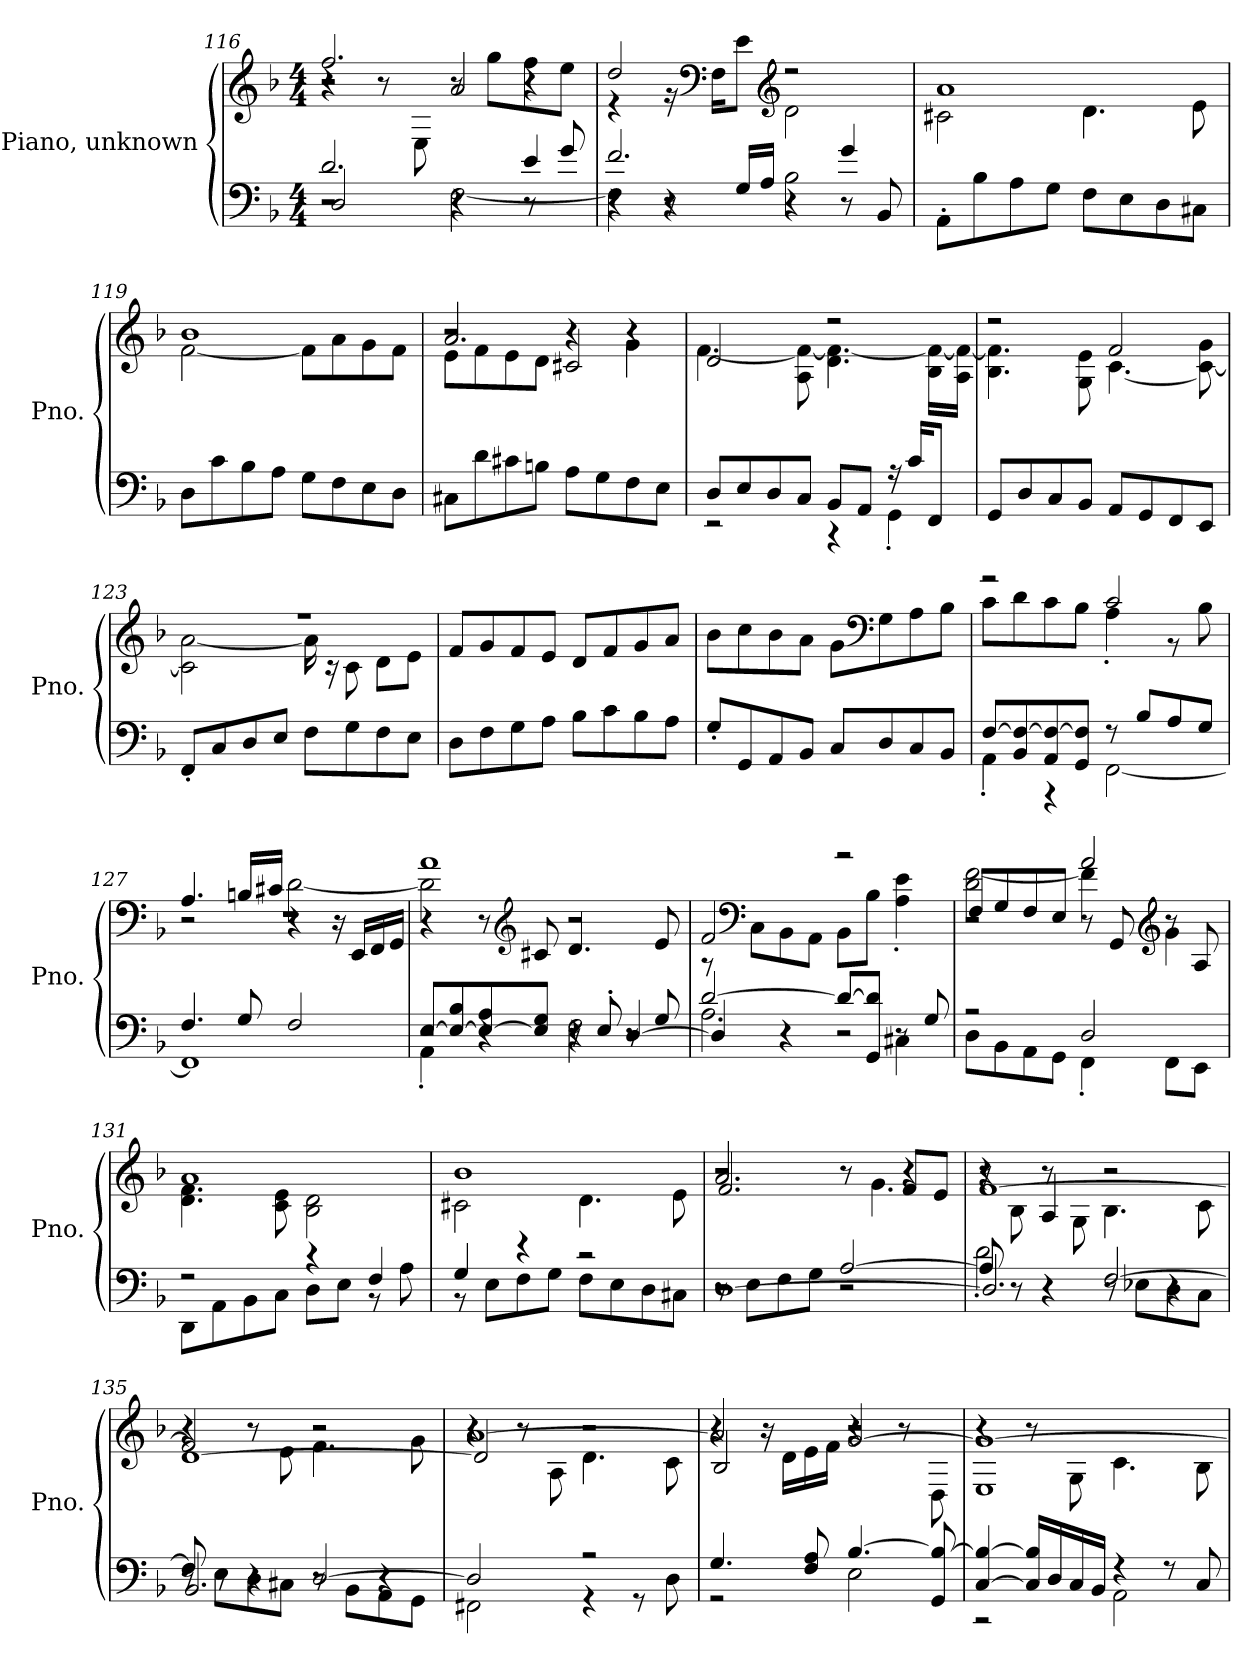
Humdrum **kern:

**kern	**kern
*part1	*part1
*staff2	*staff1
*I"Piano, unknown	*
*I'Pno.	*
*clefF4	*clefG2
*k[b-]	*k[b-]
*M4/4	*M4/4
=116	=116
*^	*^
*	*^	*	*^
2.d/	2r	2D/	2.ff/	4r	2r
.	.	.	.	8r	.
.	.	.	.	8E\	.
.	[2F\	4r	.	8r	2a/
.	.	.	.	8gg\L	.
4e/	.	8r	4r	8ff\	.
.	.	8g/	.	8ee\J	.
*	*	*	*	*v	*v
!!LO:LB:g=z
=117	=117	=117	=117	=117
2.f/	4F\]	4r	2dd/	4r
.	4r	8r	.	16r
*	*	*	*clefF4	*
.	.	.	.	16F\KL
.	.	16G/LL	.	8e\J
.	.	16A/JJ	.	.
*	*	*	*clefG2	*
.	2B-\	4r	2r	2d\
4g/	.	8r	.	.
.	.	8BB-/	.	.
*v	*v	*v	*	*
=118	=118	=118
8AA'\L	1a	2c#X\
8B-\	.	.
8A\	.	.
8G\J	.	.
8F\L	.	4.d\
8E\	.	.
8D\	.	.
8C#X\J	.	8e\
=119	=119	=119
8D\L	1b-	[2f\
8c\	.	.
8B-\	.	.
8A\J	.	.
8G\L	.	8f\L]
8F\	.	8a\
8E\	.	8g\
8D\J	.	8f\J
=120	=120	=120
*	*	*^
8C#X\L	2.a/	8e\L	2r
8d\	.	8f\	.
8c#X\	.	8e\	.
8Bn\J	.	8d\J	.
8A\L	.	4r	2c#X/
8G\	.	.	.
8F\	4r	4g\	.
8E\J	.	.	.
*	*	*v	*v
!!LO:PB:g=z
=121	=121	=121
*^	*	*
8D/L	2r	2d/	[4.f\
8E/	.	.	.
8D/	.	.	.
8C/J	.	.	8A\ 8f\_
8BB-/L	4r	2r	4.d\ 4.f\_
8AA/J	.	.	.
16r	4GG'\	.	.
16c/KL	.	.	.
8FF/J	.	.	16B-\ 16f\_LL
.	.	.	16A\ 16f\_JJ
*v	*v	*	*
=122	=122	=122
8GG/L	2r	4.B-\ 4.f\]
8D/	.	.
8C/	.	.
8BB-/J	.	8G\ 8e\
8AA/L	2f/	[4.c\
8GG/	.	.
8FF/	.	.
8EE/J	.	8c\_ 8g\
=123	=123	=123
8FF'/L	1r	2c\] [2a\
8C/	.	.
8D/	.	.
8E/J	.	.
8F\L	.	16a\]
.	.	16r
8G\	.	8c\
8F\	.	8d\L
8E\J	.	8e\J
*	*v	*v
=124	=124
8D\L	8f/L
8F\	8g/
8G\	8f/
8A\J	8e/J
8B-\L	8d/L
8c\	8f/
8B-\	8g/
8A\J	8a/J
!!LO:LB:g=z
=125	=125
8G'/L	8b-\L
8GG/	8cc\
8AA/	8b-\
8BB-/J	8a\J
8C/L	8g\L
*	*clefF4
8D/	8G\
8C/	8A\
8BB-/J	8B-\J
=126	=126
*^	*^
[8F/L	4AA'\	2r	8c\L
8BB-/ 8F/_	.	.	8d\
8AA/ 8F/_	4r	.	8c\
8GG/ 8F/]J	.	.	8B-\J
8r	[2FF\	2c/	4A'\
8B-/L	.	.	.
8A/	.	.	8r
8G/J	.	.	8B-\
=127	=127	=127	=127
*	*	*	*^
4.F/	1FF]	1r	2r	4.A/
8G/	.	.	.	16Bn/LL
.	.	.	.	16c#X/JJ
2F/	.	.	[2d\	4r
.	.	.	.	16r
.	.	.	.	16EE/LL
.	.	.	.	16FF/
.	.	.	.	16GG/JJ
!!LO:LB:g=z	!!	!!
=128	=128	=128	=128	=128
*	*^	*	*	*
[8E/L	4AA'\	2r	1a	2d\]	4r
8E/_ 8B-/	.	.	.	.	.
8E/_ 8A/	4r	.	.	.	8r
*	*	*	*clefG2	*	*
8E/] 8G/J	.	.	.	.	8c#X/
8r	2F\	4r	.	2r	4.d/
8E'/	.	.	.	.	.
8r	.	[4D/	.	.	.
8G/	.	.	.	.	8e/
*	*	*	*	*v	*v
=129	=129	=129	=129	=129
[2d/	2.A\	4D/]	2f/	8r
*	*	*	*clefF4	*
.	.	.	.	8C\L
.	.	4r	.	8BB-\
.	.	.	.	8AA\J
8d/L_	.	2r	2r	8BB-\L
8GG/ 8d/]J	.	.	.	8B-\J
8r	4C#X\	.	.	4A\' 4e\'
8G/	.	.	.	.
*	*v	*v	*	*
=130	=130	=130	=130
*	*	*	*^
2r	8D\L	2r	2d\ [2f\	8F/L
.	8BB-\	.	.	8G/
.	8AA\	.	.	8F/
.	8GG\J	.	.	8E/J
2D/	4FF'\	2a/	4f\]	8r
.	.	.	.	8GG/
*	*	*clefG2	*	*
.	8FF\L	.	4g\	8r
.	8EE\J	.	.	8A/
*	*	*	*v	*v
!!LO:LB:g=z
=131	=131	=131	=131
2r	8DD\L	1a	4.d\ 4.f\
.	8AA\	.	.
.	8BB-\	.	.
.	8C\J	.	8c\ 8e\
4r	8D\L	.	2B-\ 2d\
.	8E\J	.	.
4F/	8r	.	.
.	8A\	.	.
=132	=132	=132	=132
4G/	8r	1b-	2c#X\
.	8E\L	.	.
4r	8F\	.	.
.	8G\J	.	.
2r	8F\L	.	4.d\
.	8E\	.	.
.	8D\	.	.
.	8C#X\J	.	8e\
=133	=133	=133	=133
*	*^	*	*^
2r	8r	[1D	2.a/	2r	2.f/
.	8E\L	.	.	.	.
.	8F\	.	.	.	.
.	8G\J	.	.	.	.
[2A/	2r	.	.	8r	.
.	.	.	.	4.g\	.
.	.	.	4r	.	8f/L
.	.	.	.	.	8e/J
=134	=134	=134	=134	=134	=134
8A/]	2d'\	2.D/]	[1f	8r	4r
8r	.	.	.	8B-\	.
4r	.	.	.	8r	4A/
.	.	.	.	8G\	.
[2F/	8r	.	.	4.B-\	2r
.	8E-X\L	.	.	.	.
.	8D\	4r	.	.	.
.	8C\J	.	.	8c\	.
!!LO:LB:g=z	!!	!!
=135	=135	=135	=135	=135	=135
8F/]	8r	2.BB-/	2f/]	4r	[1d
8r	8E\L	.	.	.	.
4r	8D\	.	.	8r	.
.	8C#X\J	.	.	8e\	.
[2D/	8r	.	2r	4.f\	.
.	8BB-\L	.	.	.	.
.	8AA\	4r	.	.	.
.	8GG\J	.	.	8g\	.
*	*v	*v	*	*	*
=136	=136	=136	=136	=136
2D/]	2FF#X\	[1a	4r	2d/]
.	.	.	8r	.
.	.	.	8A\	.
2r	4r	.	4.d\	2r
.	8r	.	.	.
.	8D\	.	8c\	.
=137	=137	=137	=137	=137
4.G/	2r	2a/]	4r	2B-/
.	.	.	16r	.
.	.	.	16d\LL	.
8F/ 8A/	.	.	16e\	.
.	.	.	16f\JJ	.
[4.B-/	2E\	[2g/	4r	2r
.	.	.	8r	.
8GG/ 8B-/_	.	.	8D\	.
=138	=138	=138	=138	=138
[4C/ 4B-/_	2r	1g_	4r	1E
16C/] 16B-/]LL	.	.	8r	.
16D/	.	.	.	.
16C/	.	.	8G\	.
16BB-/JJ	.	.	.	.
4r	2AA\	.	4.c\	.
8r	.	.	.	.
8C/	.	.	8B-\	.
*v	*v	*	*	*
*	*v	*v	*v
=	=
*-	*-
